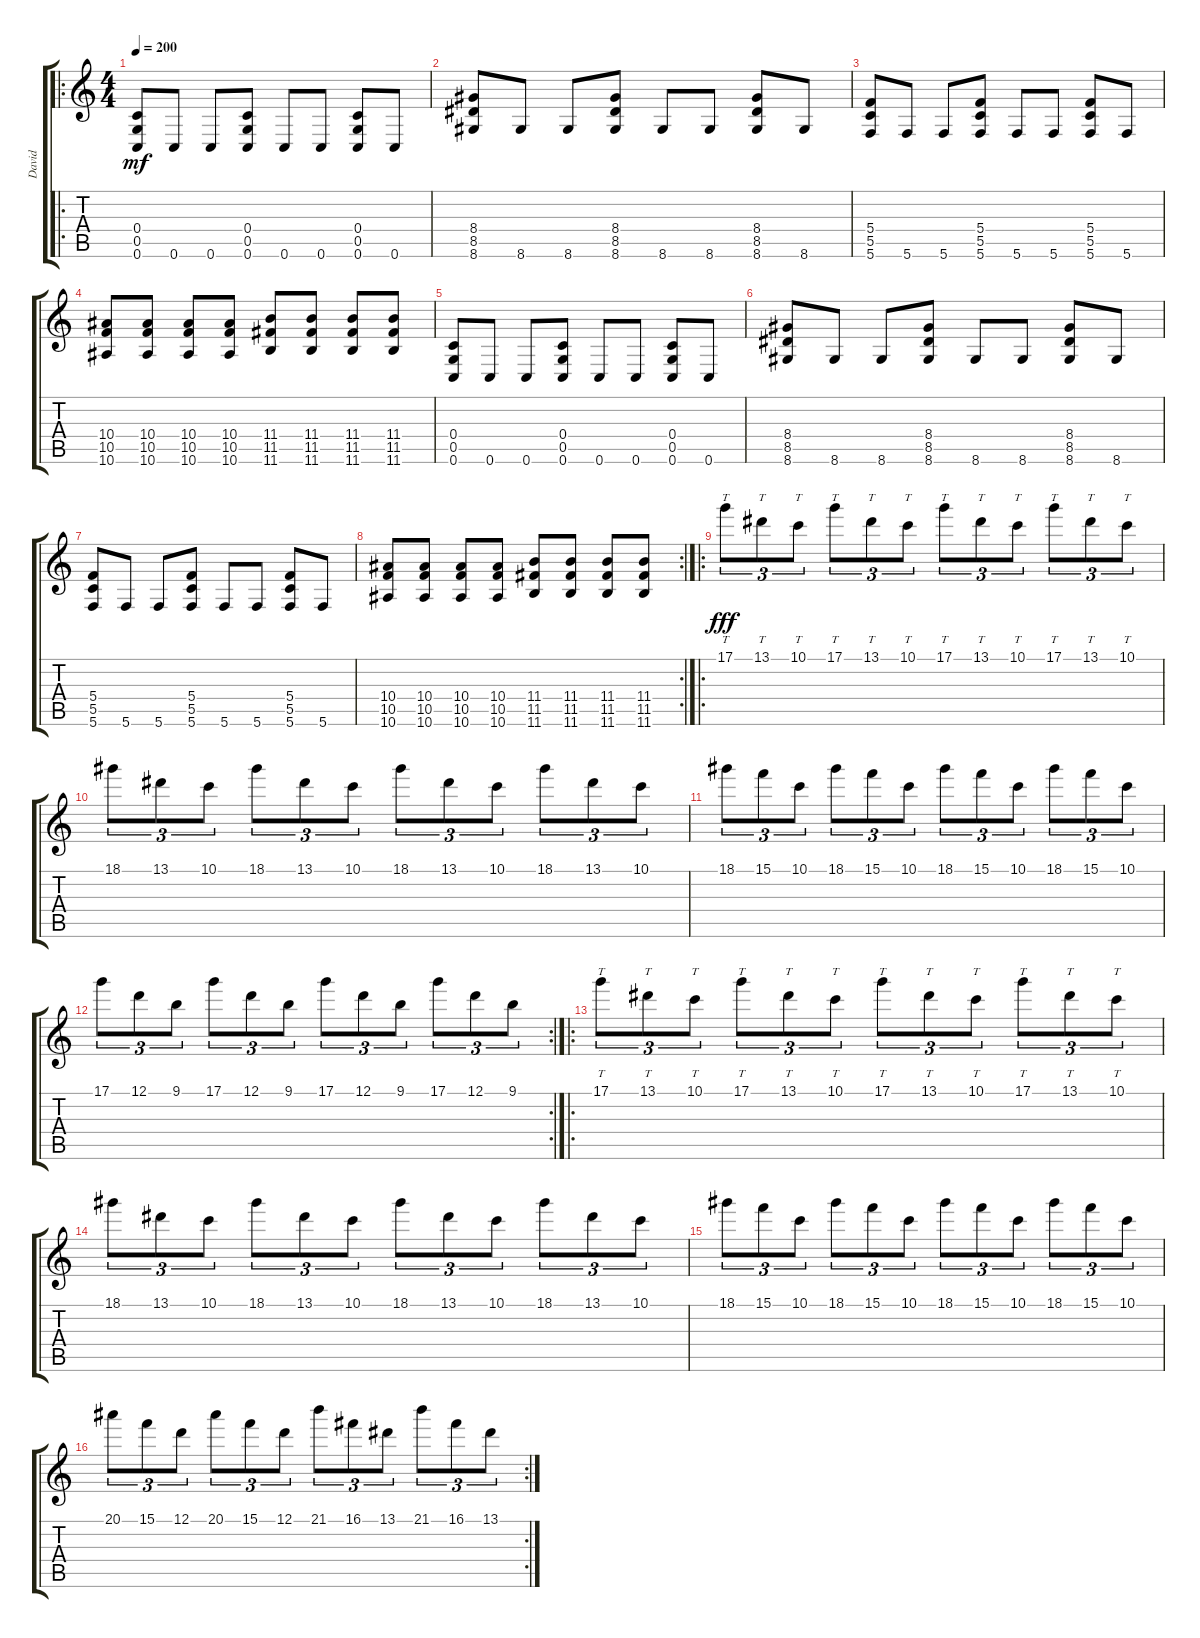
\track ("David" "David") {instrument distortionguitar}
\staff {score tabs}
\tuning (D4 A3 F3 C3 G2 C2) {hide}
\ro
\ts (4 4)
\tempo 200
\clef g2
\ks c
(0.4 0.5 0.6).8{dy mf} 0.6.8 0.6.8 (0.4 0.5 0.6).8 0.6.8 0.6.8 (0.4 0.5 0.6).8 0.6.8 |
(8.4 8.5 8.6).8 8.6.8 8.6.8 (8.4 8.5 8.6).8 8.6.8 8.6.8 (8.4 8.5 8.6).8 8.6.8 |
(5.4 5.5 5.6).8 5.6.8 5.6.8 (5.4 5.5 5.6).8 5.6.8 5.6.8 (5.4 5.5 5.6).8 5.6.8 |
(10.4 10.5 10.6).8 (10.4 10.5 10.6).8 (10.4 10.5 10.6).8 (10.4 10.5 10.6).8 (11.4 11.5 11.6).8 (11.4 11.5 11.6).8 (11.4 11.5 11.6).8 (11.4 11.5 11.6).8 |
(0.4 0.5 0.6).8 0.6.8 0.6.8 (0.4 0.5 0.6).8 0.6.8 0.6.8 (0.4 0.5 0.6).8 0.6.8 |
(8.4 8.5 8.6).8 8.6.8 8.6.8 (8.4 8.5 8.6).8 8.6.8 8.6.8 (8.4 8.5 8.6).8 8.6.8 |
(5.4 5.5 5.6).8 5.6.8 5.6.8 (5.4 5.5 5.6).8 5.6.8 5.6.8 (5.4 5.5 5.6).8 5.6.8 |
\rc 2
(10.4 10.5 10.6).8 (10.4 10.5 10.6).8 (10.4 10.5 10.6).8 (10.4 10.5 10.6).8 (11.4 11.5 11.6).8 (11.4 11.5 11.6).8 (11.4 11.5 11.6).8 (11.4 11.5 11.6).8 |
\ro
17.1.8{tt tu (3 2) dy fff} 13.1.8{tt tu (3 2)} 10.1.8{tt tu (3 2)} 17.1.8{tt tu (3 2)} 13.1.8{tt tu (3 2)} 10.1.8{tt tu (3 2)} 17.1.8{tt tu (3 2)} 13.1.8{tt tu (3 2)} 10.1.8{tt tu (3 2)} 17.1.8{tt tu (3 2)} 13.1.8{tt tu (3 2)} 10.1.8{tt tu (3 2)} |
18.1.8{tu (3 2)} 13.1.8{tu (3 2)} 10.1.8{tu (3 2)} 18.1.8{tu (3 2)} 13.1.8{tu (3 2)} 10.1.8{tu (3 2)} 18.1.8{tu (3 2)} 13.1.8{tu (3 2)} 10.1.8{tu (3 2)} 18.1.8{tu (3 2)} 13.1.8{tu (3 2)} 10.1.8{tu (3 2)} |
18.1.8{tu (3 2)} 15.1.8{tu (3 2)} 10.1.8{tu (3 2)} 18.1.8{tu (3 2)} 15.1.8{tu (3 2)} 10.1.8{tu (3 2)} 18.1.8{tu (3 2)} 15.1.8{tu (3 2)} 10.1.8{tu (3 2)} 18.1.8{tu (3 2)} 15.1.8{tu (3 2)} 10.1.8{tu (3 2)} |
\rc 2
17.1.8{tu (3 2)} 12.1.8{tu (3 2)} 9.1.8{tu (3 2)} 17.1.8{tu (3 2)} 12.1.8{tu (3 2)} 9.1.8{tu (3 2)} 17.1.8{tu (3 2)} 12.1.8{tu (3 2)} 9.1.8{tu (3 2)} 17.1.8{tu (3 2)} 12.1.8{tu (3 2)} 9.1.8{tu (3 2)} |
\ro
17.1.8{tt tu (3 2)} 13.1.8{tt tu (3 2)} 10.1.8{tt tu (3 2)} 17.1.8{tt tu (3 2)} 13.1.8{tt tu (3 2)} 10.1.8{tt tu (3 2)} 17.1.8{tt tu (3 2)} 13.1.8{tt tu (3 2)} 10.1.8{tt tu (3 2)} 17.1.8{tt tu (3 2)} 13.1.8{tt tu (3 2)} 10.1.8{tt tu (3 2)} |
18.1.8{tu (3 2)} 13.1.8{tu (3 2)} 10.1.8{tu (3 2)} 18.1.8{tu (3 2)} 13.1.8{tu (3 2)} 10.1.8{tu (3 2)} 18.1.8{tu (3 2)} 13.1.8{tu (3 2)} 10.1.8{tu (3 2)} 18.1.8{tu (3 2)} 13.1.8{tu (3 2)} 10.1.8{tu (3 2)} |
18.1.8{tu (3 2)} 15.1.8{tu (3 2)} 10.1.8{tu (3 2)} 18.1.8{tu (3 2)} 15.1.8{tu (3 2)} 10.1.8{tu (3 2)} 18.1.8{tu (3 2)} 15.1.8{tu (3 2)} 10.1.8{tu (3 2)} 18.1.8{tu (3 2)} 15.1.8{tu (3 2)} 10.1.8{tu (3 2)} |
\rc 2
20.1.8{tu (3 2)} 15.1.8{tu (3 2)} 12.1.8{tu (3 2)} 20.1.8{tu (3 2)} 15.1.8{tu (3 2)} 12.1.8{tu (3 2)} 21.1.8{tu (3 2)} 16.1.8{tu (3 2)} 13.1.8{tu (3 2)} 21.1.8{tu (3 2)} 16.1.8{tu (3 2)} 13.1.8{tu (3 2)}
